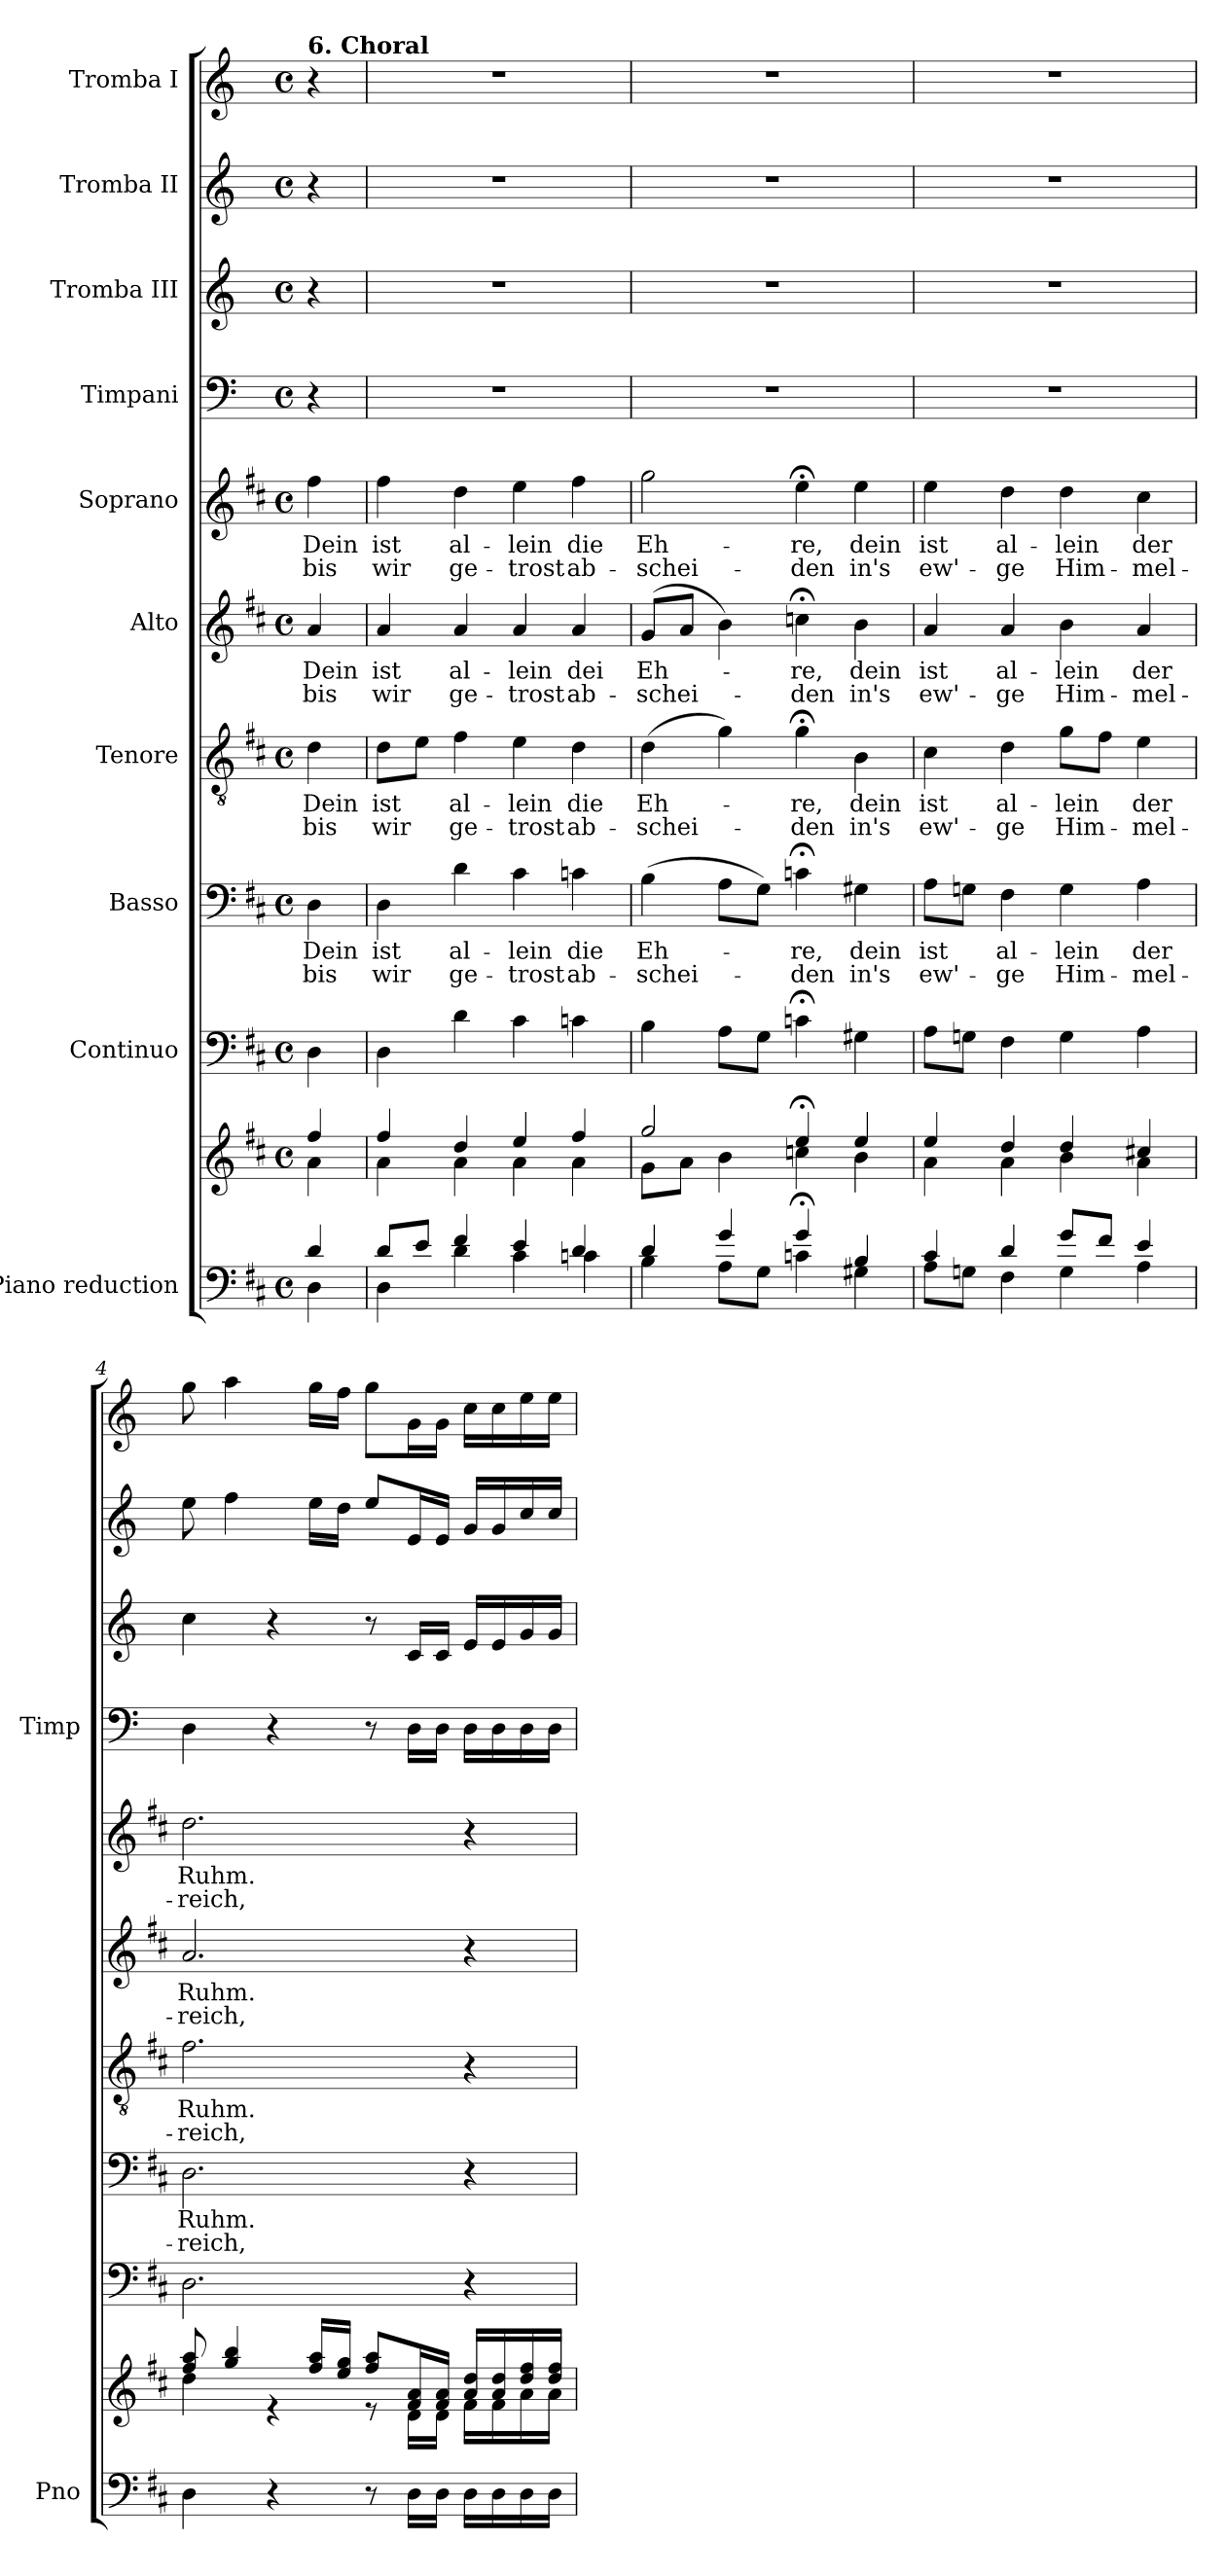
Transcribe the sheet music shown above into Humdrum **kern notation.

**kern	**kern	**kern	**kern	**text	**text	**kern	**text	**text	**kern	**text	**text	**kern	**text	**text	**kern	**kern	**kern	**kern
*part10	*part10	*part9	*part8	*part8	*part8	*part7	*part7	*part7	*part6	*part6	*part6	*part5	*part5	*part5	*part4	*part3	*part2	*part1
*staff11	*staff10	*staff9	*staff8	*staff8	*staff8	*staff7	*staff7	*staff7	*staff6	*staff6	*staff6	*staff5	*staff5	*staff5	*staff4	*staff3	*staff2	*staff1
*I"Piano reduction	*	*I"Continuo	*I"Basso	*	*	*I"Tenore	*	*	*I"Alto	*	*	*I"Soprano	*	*	*I"Timpani	*I"Tromba III	*I"Tromba II	*I"Tromba I
*I'Pno	*	*	*	*	*	*	*	*	*	*	*	*	*	*	*I'Timp	*	*	*
*clefF4	*clefG2	*clefF4	*clefF4	*	*	*clefGv2	*	*	*clefG2	*	*	*clefG2	*	*	*clefF4	*clefG2	*clefG2	*clefG2
*	*	*	*	*	*	*	*	*	*	*	*	*	*	*	*	*ITrd-1c-2	*ITrd-1c-2	*ITrd-1c-2
*k[f#c#]	*k[f#c#]	*k[f#c#]	*k[f#c#]	*	*	*k[f#c#]	*	*	*k[f#c#]	*	*	*k[f#c#]	*	*	*k[]	*k[f#c#]	*k[f#c#]	*k[f#c#]
*M4/4	*M4/4	*M4/4	*M4/4	*	*	*M4/4	*	*	*M4/4	*	*	*M4/4	*	*	*M4/4	*M4/4	*M4/4	*M4/4
*met(c)	*met(c)	*met(c)	*met(c)	*	*	*met(c)	*	*	*met(c)	*	*	*met(c)	*	*	*met(c)	*met(c)	*met(c)	*met(c)
=	=	=	=	=	=	=	=	=	=	=	=	=	=	=	=	=	=	=
*^	*^	*	*	*	*	*	*	*	*	*	*	*	*	*	*	*	*	*
!	!	!	!	!	!	!	!	!	!	!	!	!	!	!	!	!	!	!	!	!LO:TX:a:B:t=6. Choral
!	!	!	!	!	!	!LO:LY:b	!LO:LY:b	!	!LO:LY:b	!LO:LY:b	!	!LO:LY:b	!LO:LY:b	!	!LO:LY:b	!LO:LY:b	!	!	!	!
4d/	4D\	4ff#/	4a\	4D\	4D\	Dein	bis	4d\	Dein	bis	4a/	Dein	bis	4ff#\	Dein	bis	4r	4r	4r	4r
=1	=1	=1	=1	=1	=1	=1	=1	=1	=1	=1	=1	=1	=1	=1	=1	=1	=1	=1	=1	=1
!	!	!	!	!	!	!LO:LY:b	!LO:LY:b	!	!LO:LY:b	!LO:LY:b	!	!LO:LY:b	!LO:LY:b	!	!LO:LY:b	!LO:LY:b	!	!	!	!
8d/L	4D\	4ff#/	4a\	4D\	4D\	ist	wir	8d\L	ist	wir	4a/	ist	wir	4ff#\	ist	wir	1r	1r	1r	1r
8e/J	.	.	.	.	.	.	.	8e\J	.	.	.	.	.	.	.	.	.	.	.	.
!	!	!	!	!	!	!LO:LY:b	!LO:LY:b	!	!LO:LY:b	!LO:LY:b	!	!LO:LY:b	!LO:LY:b	!	!LO:LY:b	!LO:LY:b	!	!	!	!
4f#/	4d\	4dd/	4a\	4d\	4d\	al-	ge-	4f#\	al-	ge-	4a/	al-	ge-	4dd\	al-	ge-	.	.	.	.
!	!	!	!	!	!	!LO:LY:b	!LO:LY:b	!	!LO:LY:b	!LO:LY:b	!	!LO:LY:b	!LO:LY:b	!	!LO:LY:b	!LO:LY:b	!	!	!	!
4e/	4c#\	4ee/	4a\	4c#\	4c#\	-lein	-trost	4e\	-lein	-trost	4a/	-lein	-trost	4ee\	-lein	-trost	.	.	.	.
!	!	!	!	!	!	!LO:LY:b	!LO:LY:b	!	!LO:LY:b	!LO:LY:b	!	!LO:LY:b	!LO:LY:b	!	!LO:LY:b	!LO:LY:b	!	!	!	!
4d/	4cn\	4ff#/	4a\	4cn\	4cn\	die	ab-	4d\	die	ab-	4a/	dei	ab-	4ff#\	die	ab-	.	.	.	.
=2	=2	=2	=2	=2	=2	=2	=2	=2	=2	=2	=2	=2	=2	=2	=2	=2	=2	=2	=2	=2
!	!	!	!	!	!	!LO:LY:b	!LO:LY:b	!	!LO:LY:b	!LO:LY:b	!	!LO:LY:b	!LO:LY:b	!	!LO:LY:b	!LO:LY:b	!	!	!	!
4d/	4B\	2gg/	8g\L	4B\	(>4B\	Eh-	-schei-	(>4d\	Eh-	-schei-	(>8g/L	Eh-	-schei-	2gg\	Eh-	-schei-	1r	1r	1r	1r
.	.	.	8a\J	.	.	.	.	.	.	.	8a/J	.	.	.	.	.	.	.	.	.
4g/	8A\L	.	4b\	8A\L	8A\L	.	.	4g\)	.	.	4b\)	.	.	.	.	.	.	.	.	.
.	8G\J	.	.	8G\J	8G\J)	.	.	.	.	.	.	.	.	.	.	.	.	.	.	.
!	!	!	!	!	!	!LO:LY:b	!LO:LY:b	!	!LO:LY:b	!LO:LY:b	!	!LO:LY:b	!LO:LY:b	!	!LO:LY:b	!LO:LY:b	!	!	!	!
4g;/	4cn\	4ee;</	4ccn\	4cn;<\	4cn;<\	-re,	-den	4g;<\	-re,	-den	4ccn;<\	-re,	-den	4ee;<\	-re,	-den	.	.	.	.
!	!	!	!	!	!	!LO:LY:b	!LO:LY:b	!	!LO:LY:b	!LO:LY:b	!	!LO:LY:b	!LO:LY:b	!	!LO:LY:b	!LO:LY:b	!	!	!	!
4B/	4G#X\	4ee/	4b\	4G#X\	4G#X\	dein	in's	4B\	dein	in's	4b\	dein	in's	4ee\	dein	in's	.	.	.	.
=3	=3	=3	=3	=3	=3	=3	=3	=3	=3	=3	=3	=3	=3	=3	=3	=3	=3	=3	=3	=3
!	!	!	!	!	!	!LO:LY:b	!LO:LY:b	!	!LO:LY:b	!LO:LY:b	!	!LO:LY:b	!LO:LY:b	!	!LO:LY:b	!LO:LY:b	!	!	!	!
4c#/	8A\L	4ee/	4a\	8A\L	8A\L	ist	ew'-	4c#\	ist	ew'-	4a/	ist	ew'-	4ee\	ist	ew'-	1r	1r	1r	1r
.	8Gn\J	.	.	8Gn\J	8Gn\J	.	.	.	.	.	.	.	.	.	.	.	.	.	.	.
!	!	!	!	!	!	!LO:LY:b	!LO:LY:b	!	!LO:LY:b	!LO:LY:b	!	!LO:LY:b	!LO:LY:b	!	!LO:LY:b	!LO:LY:b	!	!	!	!
4d/	4F#\	4dd/	4a\	4F#\	4F#\	al-	-ge	4d\	al-	-ge	4a/	al-	-ge	4dd\	al-	-ge	.	.	.	.
!	!	!	!	!	!	!LO:LY:b	!LO:LY:b	!	!LO:LY:b	!LO:LY:b	!	!LO:LY:b	!LO:LY:b	!	!LO:LY:b	!LO:LY:b	!	!	!	!
8g/L	4G\	4dd/	4b\	4G\	4G\	-lein	Him-	8g\L	-lein	Him-	4b\	-lein	Him-	4dd\	-lein	Him-	.	.	.	.
8f#/J	.	.	.	.	.	.	.	8f#\J	.	.	.	.	.	.	.	.	.	.	.	.
!	!	!	!	!	!	!LO:LY:b	!LO:LY:b	!	!LO:LY:b	!LO:LY:b	!	!LO:LY:b	!LO:LY:b	!	!LO:LY:b	!LO:LY:b	!	!	!	!
4e/	4A\	4cc#X/	4a\	4A\	4A\	der	-mel-	4e\	der	-mel-	4a/	der	-mel-	4cc#\	der	-mel-	.	.	.	.
=4	=4	=4	=4	=4	=4	=4	=4	=4	=4	=4	=4	=4	=4	=4	=4	=4	=4	=4	=4	=4
!	!	!	!	!	!	!LO:LY:b	!LO:LY:b	!	!LO:LY:b	!LO:LY:b	!	!LO:LY:b	!LO:LY:b	!	!LO:LY:b	!LO:LY:b	!	!	!	!
*v	*v	*	*	*	*	*	*	*	*	*	*	*	*	*	*	*	*	*	*	*
4D\	8ff#/ 8aa/	4dd\	2.D\	2.D\	Ruhm.	-reich,	2.f#\	Ruhm.	-reich,	2.a/	Ruhm.	-reich,	2.dd\	Ruhm.	-reich,	4D\	4dd\	8ff#\	8aa\
.	4gg/ 4bb/	.	.	.	.	.	.	.	.	.	.	.	.	.	.	.	.	4gg\	4bb\
4r	.	4r	.	.	.	.	.	.	.	.	.	.	.	.	.	4r	4r	.	.
.	16ff#/ 16aa/LL	.	.	.	.	.	.	.	.	.	.	.	.	.	.	.	.	16ff#\LL	16aa\LL
.	16ee/ 16gg/JJ	.	.	.	.	.	.	.	.	.	.	.	.	.	.	.	.	16ee\JJ	16gg\JJ
8r	8ff#/ 8aa/L	8r	.	.	.	.	.	.	.	.	.	.	.	.	.	8r	8r	8ff#/L	8aa\L
16D\LL	16f#/ 16a/L	16d\LL	.	.	.	.	.	.	.	.	.	.	.	.	.	16D\LL	16d/LL	16f#/L	16a\L
16D\JJ	16f#/ 16a/JJ	16d\JJ	.	.	.	.	.	.	.	.	.	.	.	.	.	16D\JJ	16d/JJ	16f#/JJ	16a\JJ
16D\LL	16a/ 16dd/LL	16f#\LL	4r	4r	.	.	4r	.	.	4r	.	.	4r	.	.	16D\LL	16f#/LL	16a/LL	16dd\LL
16D\	16a/ 16dd/	16f#\	.	.	.	.	.	.	.	.	.	.	.	.	.	16D\	16f#/	16a/	16dd\
16D\	16dd/ 16ff#/	16a\	.	.	.	.	.	.	.	.	.	.	.	.	.	16D\	16a/	16dd/	16ff#\
16D\JJ	16dd/ 16ff#/JJ	16a\JJ	.	.	.	.	.	.	.	.	.	.	.	.	.	16D\JJ	16a/JJ	16dd/JJ	16ff#\JJ
*	*v	*v	*	*	*	*	*	*	*	*	*	*	*	*	*	*	*	*	*
=	=	=	=	=	=	=	=	=	=	=	=	=	=	=	=	=	=	=
*-	*-	*-	*-	*-	*-	*-	*-	*-	*-	*-	*-	*-	*-	*-	*-	*-	*-	*-
